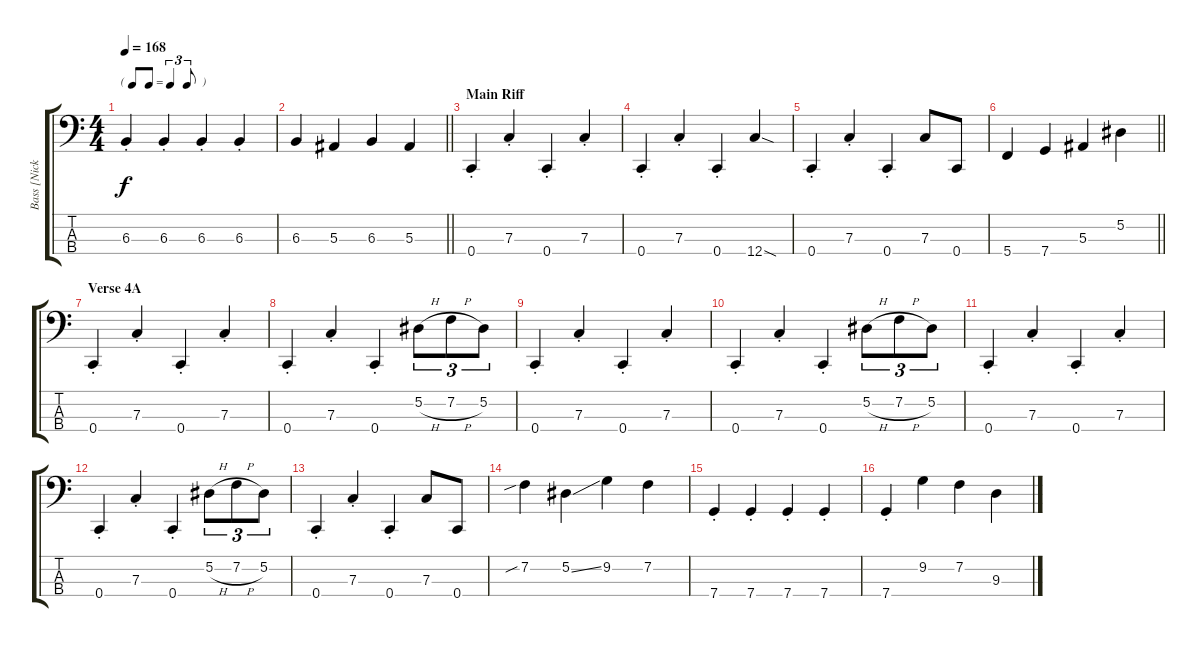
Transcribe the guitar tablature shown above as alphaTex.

\track ("Bass [Nick Oliveri]" "Bass [Nick") {instrument electricbasspick bank 115}
\staff {score tabs}
\tuning (Eb2 Bb1 F1 C1) {hide}
\ts (4 4)
\tf triplet8th
\tempo 168
\clef f4
\ks c
6.3{st}.4{dy f} 6.3{st}.4 6.3{st}.4 6.3{st}.4 |
\barLineRight lightlight
6.3.4 5.3.4 6.3.4 5.3.4 |
\section ("" "Main Riff")
0.4{st}.4 7.3{st}.4 0.4{st}.4 7.3{st}.4 |
0.4{st}.4 7.3{st}.4 0.4{st}.4 12.4{sod}.4 |
0.4{st}.4 7.3{st}.4 0.4{st}.4 7.3.8 0.4.8 |
\barLineRight lightlight
5.4.4 7.4.4 5.3.4 5.2.4 |
\section ("" "Verse 4A")
0.4{st}.4 7.3{st}.4 0.4{st}.4 7.3{st}.4 |
0.4{st}.4 7.3{st}.4 0.4{st}.4 5.2{h}.8{tu (3 2)} 7.2{h}.8{tu (3 2)} 5.2.8{tu (3 2)} |
0.4{st}.4 7.3{st}.4 0.4{st}.4 7.3{st}.4 |
0.4{st}.4 7.3{st}.4 0.4{st}.4 5.2{h}.8{tu (3 2)} 7.2{h}.8{tu (3 2)} 5.2.8{tu (3 2)} |
0.4{st}.4 7.3{st}.4 0.4{st}.4 7.3{st}.4 |
0.4{st}.4 7.3{st}.4 0.4{st}.4 5.2{h}.8{tu (3 2)} 7.2{h}.8{tu (3 2)} 5.2.8{tu (3 2)} |
0.4{st}.4 7.3{st}.4 0.4{st}.4 7.3.8 0.4.8 |
7.2{sib}.4 5.2{ss}.4 9.2.4 7.2.4 |
7.4{st}.4 7.4{st}.4 7.4{st}.4 7.4{st}.4 |
7.4{st}.4 9.2.4 7.2.4 9.3.4
